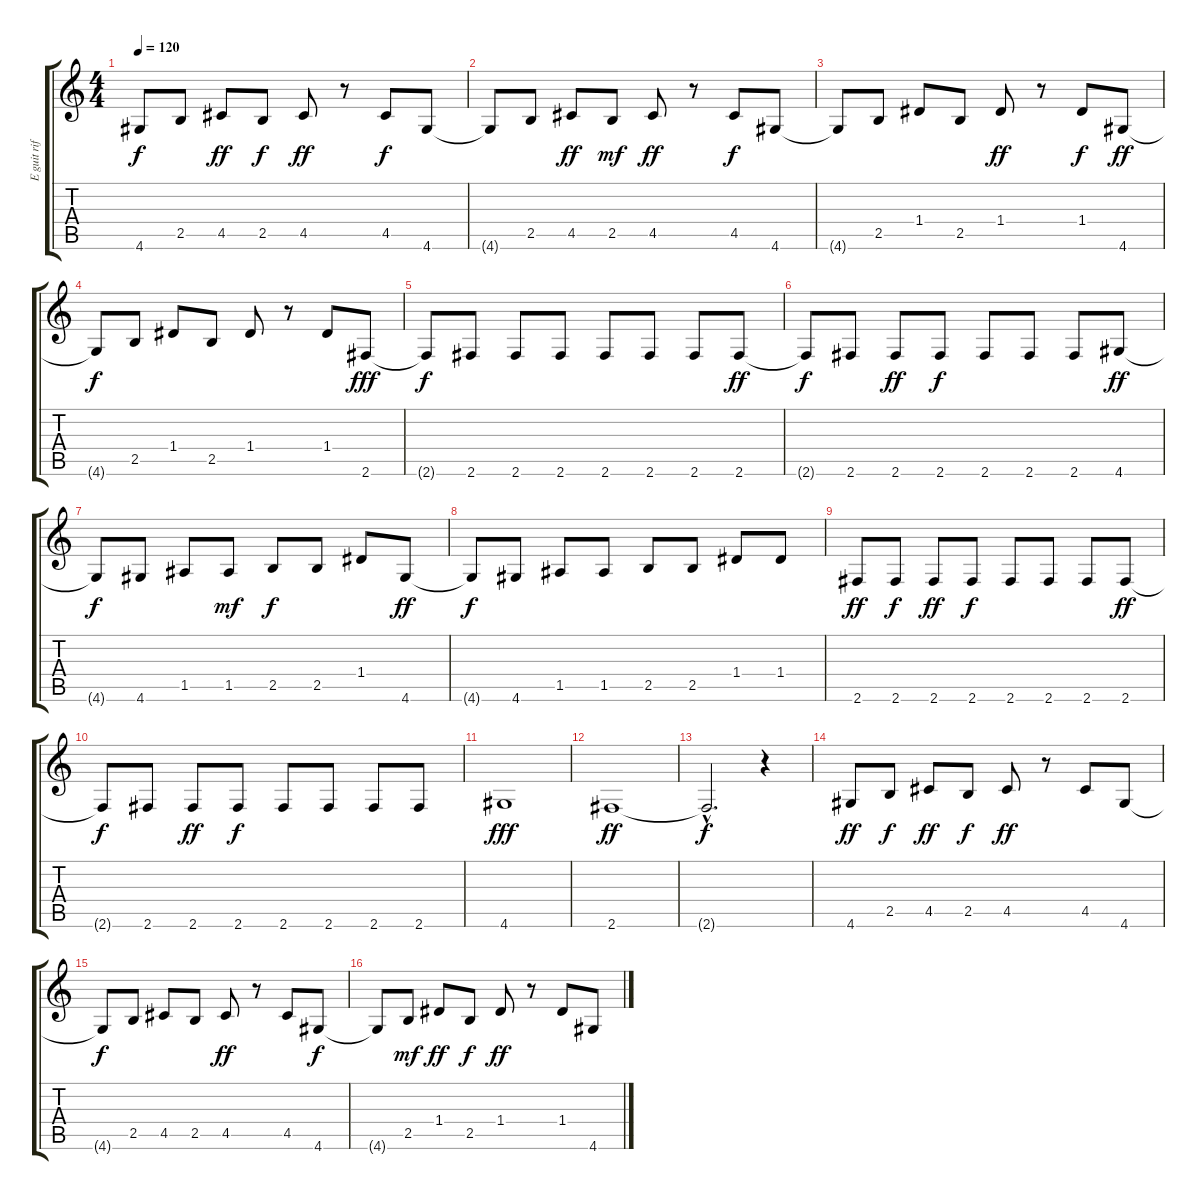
\track ("E guit riff" "E guit rif") {instrument electricguitarclean}
\staff {score tabs}
\tuning (E4 B3 G3 D3 A2 E2) {hide}
\ts (4 4)
\tempo 120
\clef g2
\ks c
4.6.8{dy f} 2.5.8 4.5.8{dy ff} 2.5.8{dy f} 4.5.8{dy ff} r.8 4.5.8{dy f} 4.6.8 |
4.6{t}.8 2.5.8 4.5.8{dy ff} 2.5.8{dy mf} 4.5.8{dy ff} r.8 4.5.8{dy f} 4.6.8 |
4.6{t}.8 2.5.8 1.4.8 2.5.8 1.4.8{dy ff} r.8 1.4.8{dy f} 4.6.8{dy ff} |
4.6{t}.8{dy f} 2.5.8 1.4.8 2.5.8 1.4.8 r.8 1.4.8 2.6.8{dy fff} |
2.6{t}.8{dy f} 2.6.8 2.6.8 2.6.8 2.6.8 2.6.8 2.6.8 2.6.8{dy ff} |
2.6{t}.8{dy f} 2.6.8 2.6.8{dy ff} 2.6.8{dy f} 2.6.8 2.6.8 2.6.8 4.6.8{dy ff} |
4.6{t}.8{dy f} 4.6.8 1.5.8 1.5.8{dy mf} 2.5.8{dy f} 2.5.8 1.4.8 4.6.8{dy ff} |
4.6{t}.8{dy f} 4.6.8 1.5.8 1.5.8 2.5.8 2.5.8 1.4.8 1.4.8 |
2.6.8{dy ff} 2.6.8{dy f} 2.6.8{dy ff} 2.6.8{dy f} 2.6.8 2.6.8 2.6.8 2.6.8{dy ff} |
2.6{t}.8{dy f} 2.6.8 2.6.8{dy ff} 2.6.8{dy f} 2.6.8 2.6.8 2.6.8 2.6.8 |
4.6.1{dy fff} |
2.6.1{dy ff} |
2.6{hac t}.2{d dy f} r.4 |
4.6.8{dy ff} 2.5.8{dy f} 4.5.8{dy ff} 2.5.8{dy f} 4.5.8{dy ff} r.8 4.5.8 4.6.8 |
4.6{t}.8{dy f} 2.5.8 4.5.8 2.5.8 4.5.8{dy ff} r.8 4.5.8 4.6.8{dy f} |
4.6{t}.8 2.5.8{dy mf} 1.4.8{dy ff} 2.5.8{dy f} 1.4.8{dy ff} r.8 1.4.8 4.6.8
